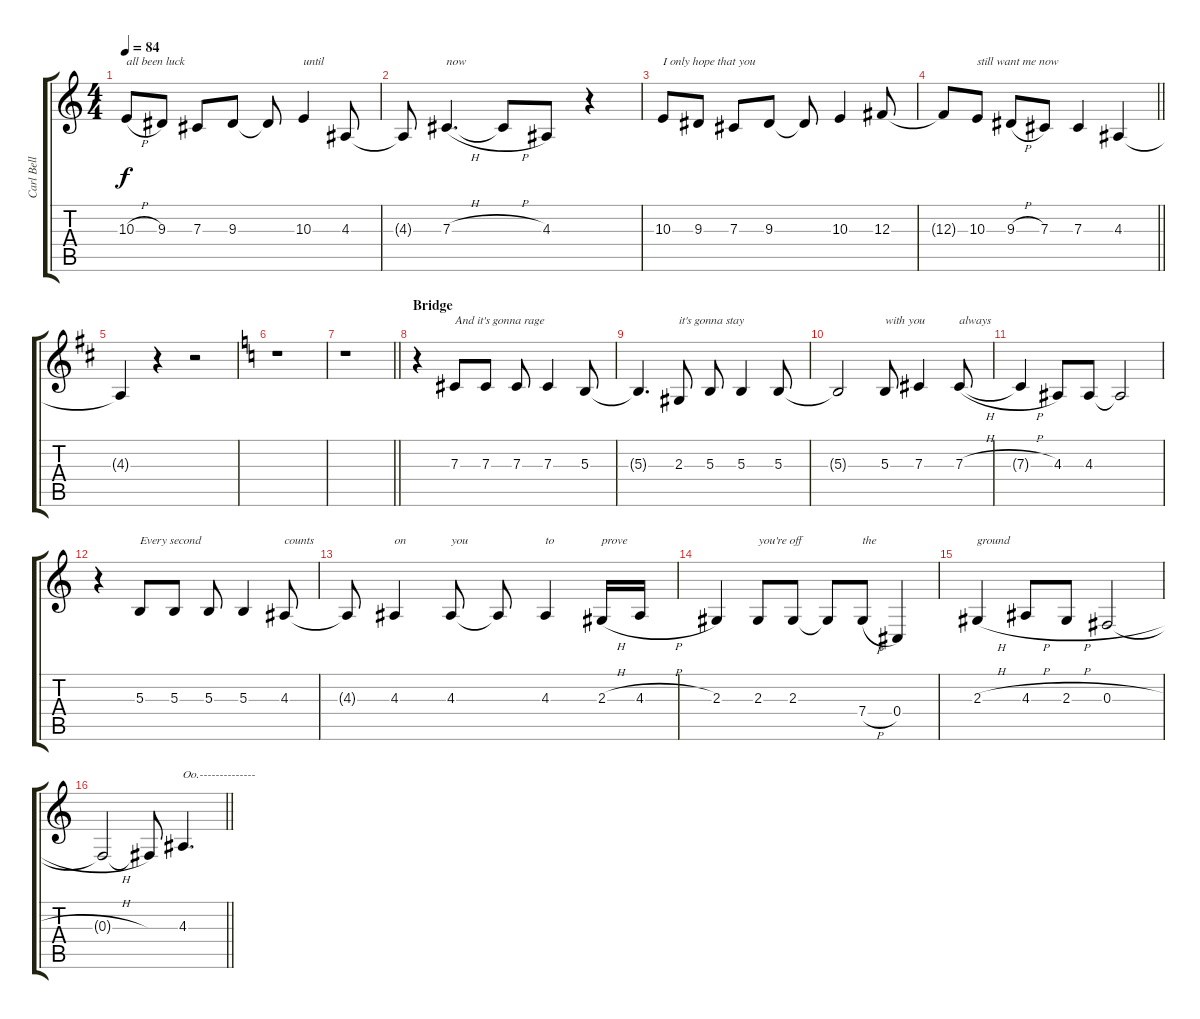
\track ("Carl Bell (Backing Vocals)" "Carl Bell ") {instrument violin}
\staff {score tabs}
\tuning (Eb4 Bb3 Gb3 Db3 Ab2 Eb2) {hide}
\ts (4 4)
\tempo 84
\clef g2
\ks c
10.3{h}.8{txt "all been luck" dy f} 9.3.8 7.3.8 9.3.8 9.3{t}.8 10.3.4{txt "until"} 4.3.8 |
4.3{t}.8 7.3{h}.4{d txt "now"} 7.3{h t}.8 4.3.8 r.4 |
10.3.8{txt "I only hope that you"} 9.3.8 7.3.8 9.3.8 9.3{t}.8 10.3.4 12.3.8 |
\barLineRight lightlight
12.3{t}.8 10.3.8{txt "still want me now"} 9.3{h}.8 7.3.8 7.3.4 4.3.4 |
\ks d
4.3{t}.4 r.4 r.2 |
\ks c
r.1 |
\barLineRight lightlight
r.1 |
\section ("" "Bridge")
r.4 7.3.8{txt "And it's gonna rage"} 7.3.8 7.3.8 7.3.4 5.3.8 |
5.3{t}.4{d} 2.3.8{txt "it's gonna stay"} 5.3.8 5.3.4 5.3.8 |
5.3{t}.2 5.3.8{txt "with you"} 7.3.4 7.3{h}.8{txt "always"} |
7.3{h t}.4 4.3.8 4.3.8 4.3{t}.2 |
r.4 5.3.8{txt "Every second"} 5.3.8 5.3.8 5.3.4 4.3.8{txt "counts"} |
4.3{t}.8 4.3.4{txt "on"} 4.3.8{txt "you"} 4.3{t}.8 4.3.4{txt "to"} 2.3{h}.16{txt "prove"} 4.3{h}.16 |
2.3.4 2.3.8{txt "you're off"} 2.3.8 2.3{t}.8 7.4{h}.8{txt "the"} 0.4.4 |
2.3{h}.4{txt "ground"} 4.3{h}.8 2.3{h}.8 0.3{h}.2 |
\barLineRight lightlight
0.3{h t}.2 0.3{t}.8 4.3.4{d txt "Oo.--------------"}
